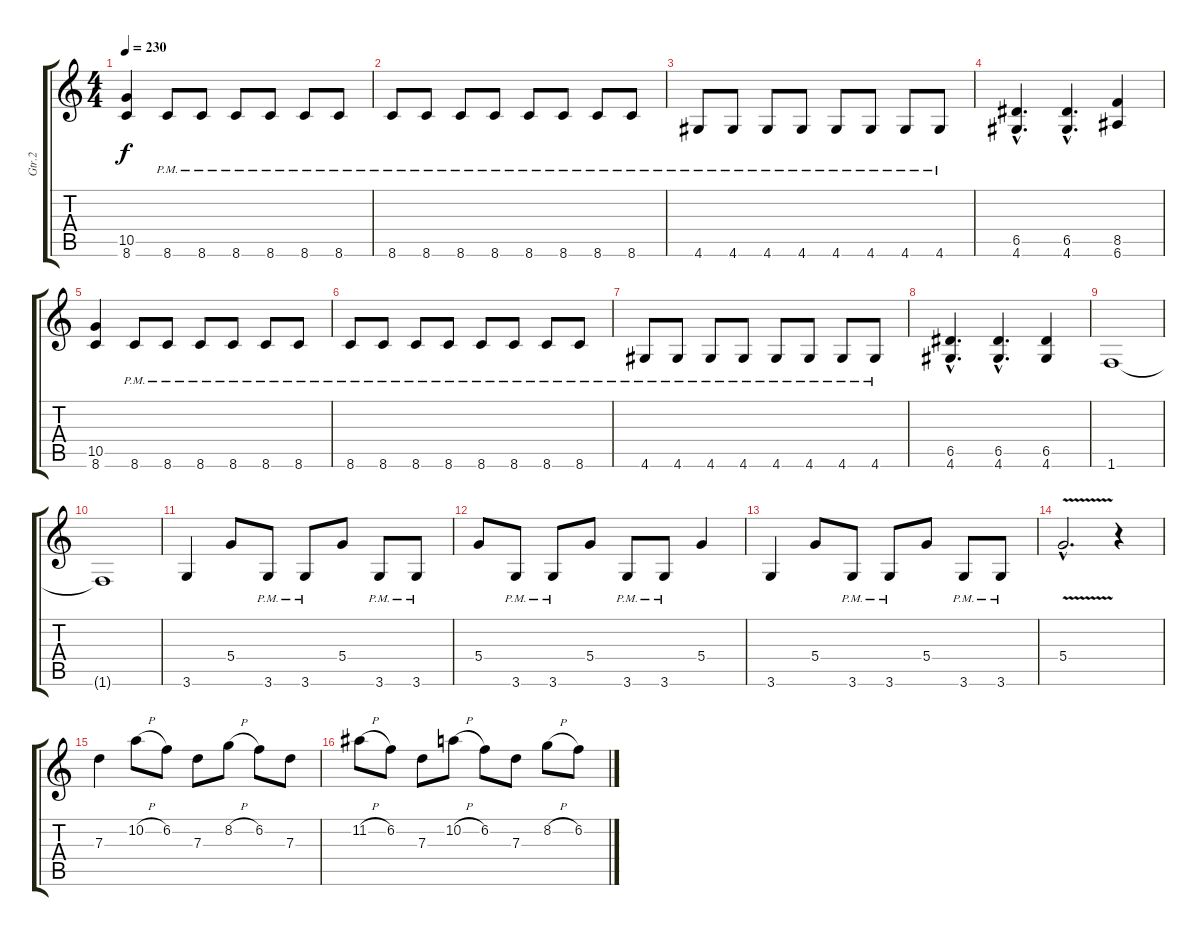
\track ("Gtr.2" "Gtr.2") {instrument distortionguitar}
\staff {score tabs}
\tuning (E4 B3 G3 D3 A2 E2) {hide}
\ts (4 4)
\tempo 230
\clef g2
\ks c
(10.5 8.6).4{dy f} 8.6{pm}.8 8.6{pm}.8 8.6{pm}.8 8.6{pm}.8 8.6{pm}.8 8.6{pm}.8 |
8.6{pm}.8 8.6{pm}.8 8.6{pm}.8 8.6{pm}.8 8.6{pm}.8 8.6{pm}.8 8.6{pm}.8 8.6{pm}.8 |
4.6{pm}.8 4.6{pm}.8 4.6{pm}.8 4.6{pm}.8 4.6{pm}.8 4.6{pm}.8 4.6{pm}.8 4.6{pm}.8 |
(6.5{hac} 4.6{hac}).4{d} (6.5{hac} 4.6{hac}).4{d} (8.5 6.6).4 |
(10.5 8.6).4 8.6{pm}.8 8.6{pm}.8 8.6{pm}.8 8.6{pm}.8 8.6{pm}.8 8.6{pm}.8 |
8.6{pm}.8 8.6{pm}.8 8.6{pm}.8 8.6{pm}.8 8.6{pm}.8 8.6{pm}.8 8.6{pm}.8 8.6{pm}.8 |
4.6{pm}.8 4.6{pm}.8 4.6{pm}.8 4.6{pm}.8 4.6{pm}.8 4.6{pm}.8 4.6{pm}.8 4.6{pm}.8 |
(6.5{hac} 4.6{hac}).4{d} (6.5{hac} 4.6{hac}).4{d} (6.5 4.6).4 |
1.6.1 |
1.6{t}.1 |
3.6.4 5.4.8 3.6{pm}.8 3.6{pm}.8 5.4.8 3.6{pm}.8 3.6{pm}.8 |
5.4.8 3.6{pm}.8 3.6{pm}.8 5.4.8 3.6{pm}.8 3.6{pm}.8 5.4.4 |
3.6.4 5.4.8 3.6{pm}.8 3.6{pm}.8 5.4.8 3.6{pm}.8 3.6{pm}.8 |
5.4{v hac}.2{d} r.4 |
7.3.4 10.2{h}.8 6.2.8 7.3.8 8.2{h}.8 6.2.8 7.3.8 |
11.2{h}.8 6.2.8 7.3.8 10.2{h}.8 6.2.8 7.3.8 8.2{h}.8 6.2.8
